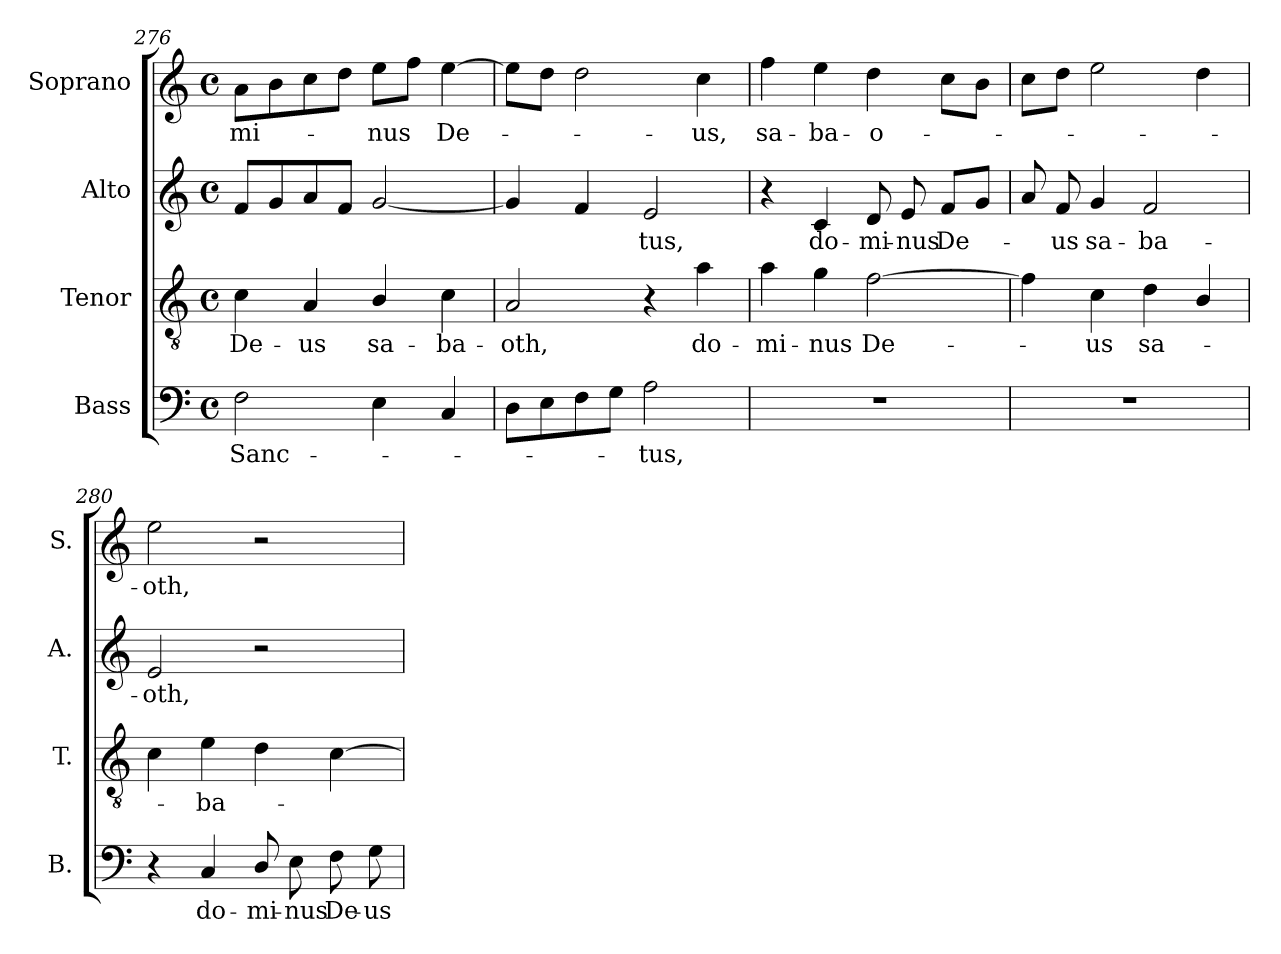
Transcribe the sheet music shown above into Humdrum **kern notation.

**kern	**text	**kern	**text	**kern	**text	**kern	**text
*part4	*part4	*part3	*part3	*part2	*part2	*part1	*part1
*staff4	*staff4	*staff3	*staff3	*staff2	*staff2	*staff1	*staff1
*I"Bass	*	*I"Tenor	*	*I"Alto	*	*I"Soprano	*
*I'B.	*	*I'T.	*	*I'A.	*	*I'S.	*
*clefF4	*	*clefGv2	*	*clefG2	*	*clefG2	*
*	*	*ITrd7c12	*	*	*	*	*
*k[]	*	*k[]	*	*k[]	*	*k[]	*
*C:	*	*C:	*	*C:	*	*C:	*
*M4/4	*	*M4/4	*	*M4/4	*	*M4/4	*
*met(c)	*	*met(c)	*	*met(c)	*	*met(c)	*
=276	=276	=276	=276	=276	=276	=276	=276
!	!LO:LY:b:color=#000000	!	!	!	!	!	!
!	!	!	!LO:LY:b:color=#000000	!	!	!	!
!	!	!	!	!	!	!	!LO:LY:b:color=#000000
2Fi\	Sanc-	4Ci\	De-	8fi/L	.	8ai\L	-mi-
.	.	.	.	8gi/	.	8bi\	.
!	!	!	!LO:LY:b:color=#000000	!	!	!	!
.	.	4AAi/	-us	8ai/	.	8cci\	.
.	.	.	.	8fi/J	.	8ddi\J	.
!	!	!	!LO:LY:b:color=#000000	!	!	!	!
!	!	!	!	!	!	!	!LO:LY:b:color=#000000
4Ei\	.	4BBi/	sa-	[2gi/	.	8eei\L	-nus
.	.	.	.	.	.	8ffi\J	.
!	!	!	!LO:LY:b:color=#000000	!	!	!	!
!	!	!	!	!	!	!	!LO:LY:b:color=#000000
4Ci/	.	4Ci\	-ba-	.	.	[4eei\	De-
=277	=277	=277	=277	=277	=277	=277	=277
!	!	!	!LO:LY:b:color=#000000	!	!	!	!
8Di\L	.	2AAi/	-oth,	4gi/]	.	8eei\L]	.
8Ei\	.	.	.	.	.	8ddi\J	.
8Fi\	.	.	.	4fi/	.	2ddi\	.
8Gi\J	.	.	.	.	.	.	.
!	!LO:LY:b:color=#000000	!	!	!	!	!	!
!	!	!	!	!	!LO:LY:b:color=#000000	!	!
2Ai\	-tus,	4r	.	2ei/	-tus,	.	.
!	!	!	!LO:LY:b:color=#000000	!	!	!	!
!	!	!	!	!	!	!	!LO:LY:b:color=#000000
.	.	4Ai\	do-	.	.	4cci\	-us,
=278	=278	=278	=278	=278	=278	=278	=278
!	!	!	!LO:LY:b:color=#000000	!	!	!	!
!	!	!	!	!	!	!	!LO:LY:b:color=#000000
1r	.	4Ai\	-mi-	4r	.	4ffi\	sa-
!	!	!	!LO:LY:b:color=#000000	!	!	!	!
!	!	!	!	!	!LO:LY:b:color=#000000	!	!
!	!	!	!	!	!	!	!LO:LY:b:color=#000000
.	.	4Gi\	-nus	4ci/	do-	4eei\	-ba-
!	!	!	!LO:LY:b:color=#000000	!	!	!	!
!	!	!	!	!	!LO:LY:b:color=#000000	!	!
!	!	!	!	!	!	!	!LO:LY:b:color=#000000
.	.	[2Fi\	De-	8di/	-mi-	4ddi\	-o-
!	!	!	!	!	!LO:LY:b:color=#000000	!	!
.	.	.	.	8ei/	-nus	.	.
!	!	!	!	!	!LO:LY:b:color=#000000	!	!
.	.	.	.	8fi/L	De-	8cci\L	.
.	.	.	.	8gi/J	.	8bi\J	.
=279	=279	=279	=279	=279	=279	=279	=279
1r	.	4Fi\]	.	8ai/	.	8cci\L	.
!	!	!	!	!	!LO:LY:b:color=#000000	!	!
.	.	.	.	8fi/	-us	8ddi\J	.
!	!	!	!LO:LY:b:color=#000000	!	!	!	!
!	!	!	!	!	!LO:LY:b:color=#000000	!	!
.	.	4Ci\	-us	4gi/	sa-	2eei\	.
!	!	!	!LO:LY:b:color=#000000	!	!	!	!
!	!	!	!	!	!LO:LY:b:color=#000000	!	!
.	.	4Di\	sa-	2fi/	-ba-	.	.
.	.	4BBi/	.	.	.	4ddi\	.
!!LO:LB:g=z
=280	=280	=280	=280	=280	=280	=280	=280
!	!	!	!	!	!LO:LY:b:color=#000000	!	!
!	!	!	!	!	!	!	!LO:LY:b:color=#000000
4r	.	4Ci\	.	2ei/	-oth,	2eei\	-oth,
!	!LO:LY:b:color=#000000	!	!	!	!	!	!
!	!	!	!LO:LY:b:color=#000000	!	!	!	!
4Ci/	do-	4Ei\	-ba-	.	.	.	.
!	!LO:LY:b:color=#000000	!	!	!	!	!	!
8Di/	-mi-	4Di\	.	2r	.	2r	.
!	!LO:LY:b:color=#000000	!	!	!	!	!	!
8Ei\	-nus	.	.	.	.	.	.
!	!LO:LY:b:color=#000000	!	!	!	!	!	!
8Fi\	De-	[4Ci\	.	.	.	.	.
!	!LO:LY:b:color=#000000	!	!	!	!	!	!
8Gi\	-us	.	.	.	.	.	.
=	=	=	=	=	=	=	=
*-	*-	*-	*-	*-	*-	*-	*-
